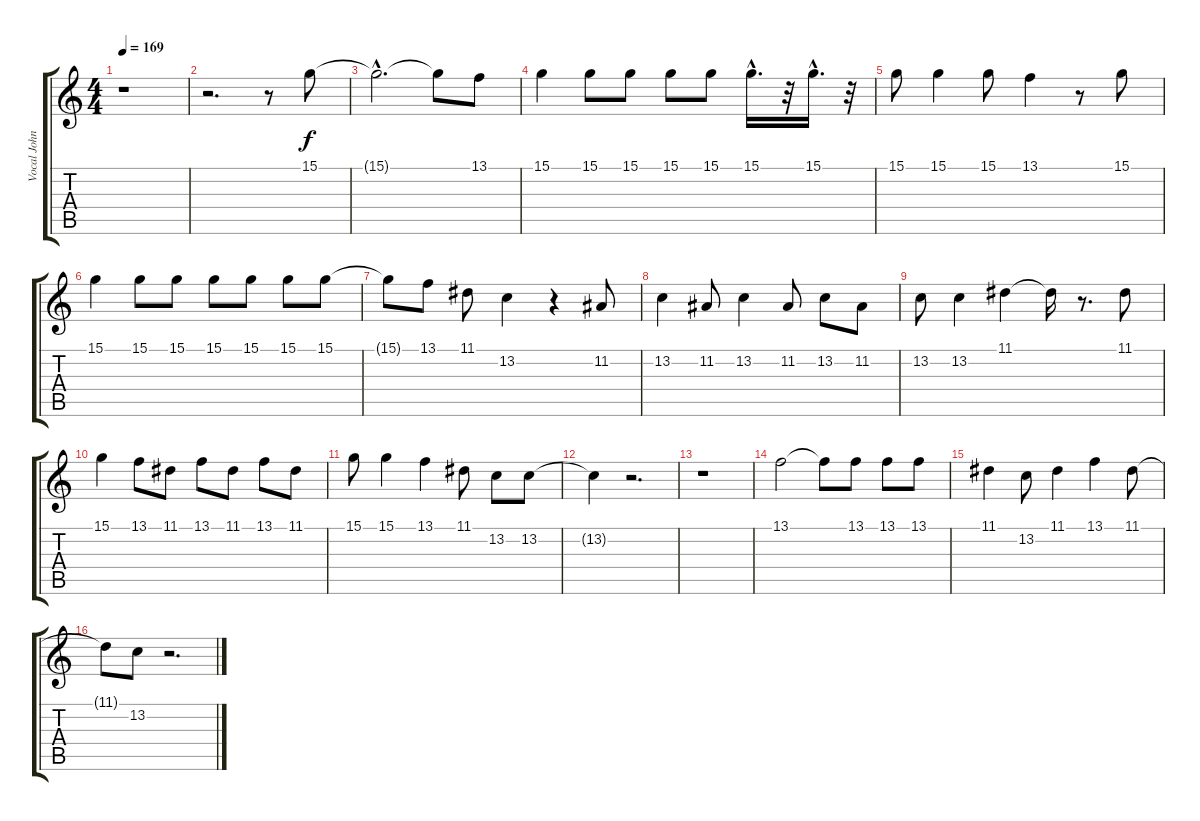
\track ("Vocal John" "Vocal John") {instrument frenchhorn}
\staff {score tabs}
\tuning (E4 B3 G3 D3 A2 E2) {hide}
\ts (4 4)
\tempo 169
\clef g2
\ks c
r.1{dy f} |
r.2{d} r.8 15.1.8 |
15.1{hac t}.2{d} 15.1{t}.8 13.1.8 |
15.1.4 15.1.8 15.1.8 15.1.8 15.1.8 15.1{hac}.16{d} r.32 15.1{hac}.16{d} r.32 |
15.1.8 15.1.4 15.1.8 13.1.4 r.8 15.1.8 |
15.1.4 15.1.8 15.1.8 15.1.8 15.1.8 15.1.8 15.1.8 |
15.1{t}.8 13.1.8 11.1.8 13.2.4 r.4 11.2.8 |
13.2.4 11.2.8 13.2.4 11.2.8 13.2.8 11.2.8 |
13.2.8 13.2.4 11.1.4 11.1{t}.16 r.8{d} 11.1.8 |
15.1.4 13.1.8 11.1.8 13.1.8 11.1.8 13.1.8 11.1.8 |
15.1.8 15.1.4 13.1.4 11.1.8 13.2.8 13.2.8 |
13.2{t}.4 r.2{d} |
r.1 |
13.1.2 13.1{t}.8 13.1.8 13.1.8 13.1.8 |
11.1.4 13.2.8 11.1.4 13.1.4 11.1.8 |
11.1{t}.8 13.2.8 r.2{d}
